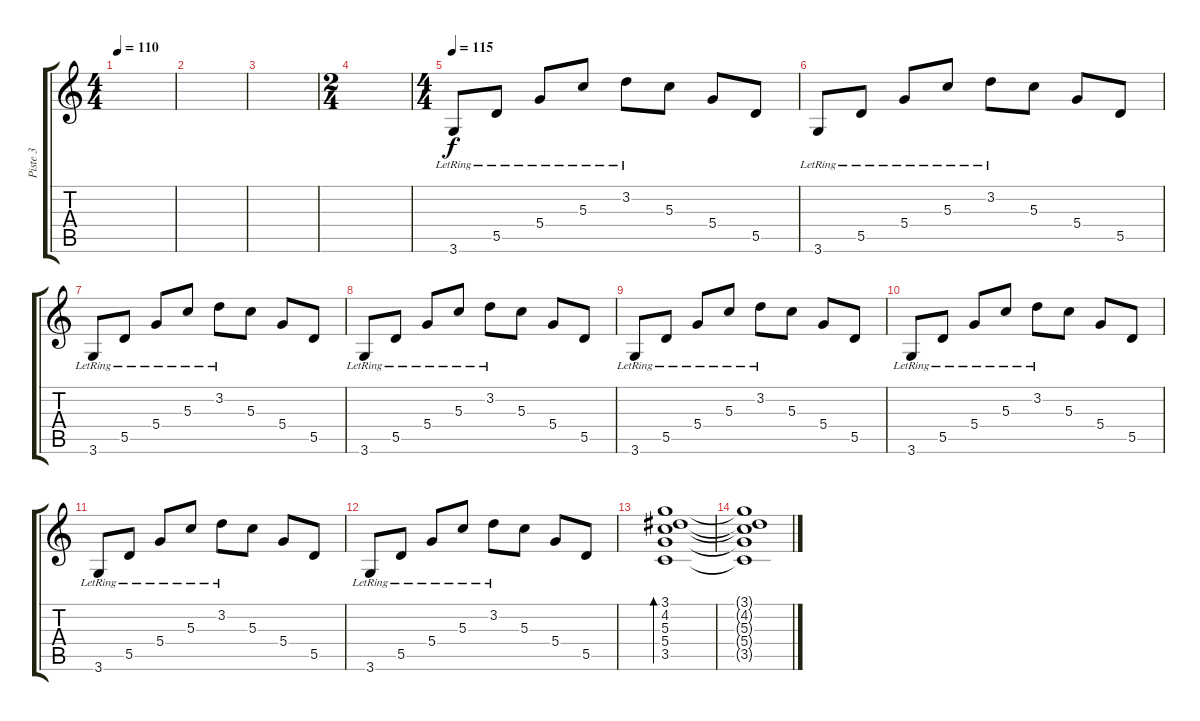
\track ("Piste 3" "Piste 3") {instrument acousticguitarnylon}
\staff {score tabs}
\tuning (E4 B3 G3 D3 A2 E2) {hide}
\ts (4 4)
\tempo 110
\clef g2
\ks c
|
|
|
\ts (2 4)
|
\ts (4 4)
\tempo 115
3.6{lr}.8{volume 14} 5.5{lr}.8 5.4{lr}.8 5.3{lr}.8 3.2{lr}.8 5.3.8 5.4.8 5.5.8 |
3.6{lr}.8 5.5{lr}.8 5.4{lr}.8 5.3{lr}.8 3.2{lr}.8 5.3.8 5.4.8 5.5.8 |
3.6{lr}.8 5.5{lr}.8 5.4{lr}.8 5.3{lr}.8 3.2{lr}.8 5.3.8 5.4.8 5.5.8 |
3.6{lr}.8 5.5{lr}.8 5.4{lr}.8 5.3{lr}.8 3.2{lr}.8 5.3.8 5.4.8 5.5.8 |
3.6{lr}.8 5.5{lr}.8 5.4{lr}.8 5.3{lr}.8 3.2{lr}.8 5.3.8 5.4.8 5.5.8 |
3.6{lr}.8 5.5{lr}.8 5.4{lr}.8 5.3{lr}.8 3.2{lr}.8 5.3.8 5.4.8 5.5.8 |
3.6{lr}.8 5.5{lr}.8 5.4{lr}.8 5.3{lr}.8 3.2{lr}.8 5.3.8 5.4.8 5.5.8 |
3.6{lr}.8 5.5{lr}.8 5.4{lr}.8 5.3{lr}.8 3.2{lr}.8 5.3.8 5.4.8 5.5.8 |
(3.1 4.2 5.3 5.4 3.5).1{bd 480} |
(3.1{t} 4.2{t} 5.3{t} 5.4{t} 3.5{t}).1
